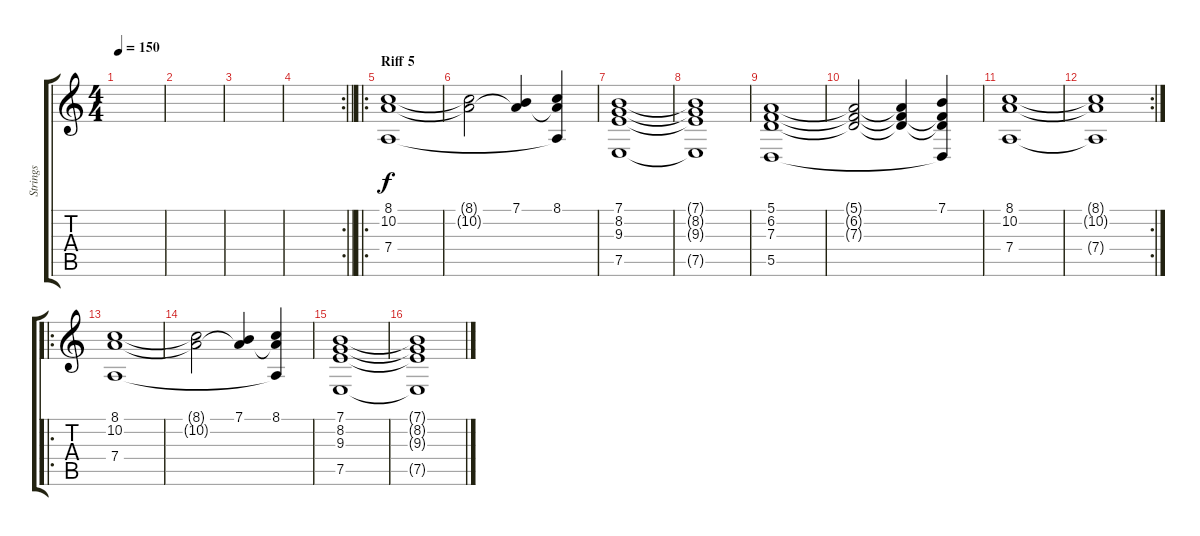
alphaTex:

\track ("Strings" "Strings") {instrument synthstrings2}
\staff {score tabs}
\tuning (E4 B3 G3 D3 A2 E2) {hide}
\ts (4 4)
\tempo 150
\clef g2
\ks c
|
|
|
\rc 2
\barLineRight lightlight
|
\ro
\section ("" "Riff 5")
(8.1 10.2 7.4).1 |
(8.1{t} 10.2{t}).2 (7.1 10.2{t}).4 (8.1 10.2{t} 7.4{t}).4 |
(7.1 8.2 9.3 7.5).1 |
(7.1{t} 8.2{t} 9.3{t} 7.5{t}).1 |
(5.1 6.2 7.3 5.5).1 |
(5.1{t} 6.2{t} 7.3{t}).2 (5.1{t} 6.2{t} 7.3{t}).4 (7.1 6.2{t} 7.3{t} 5.5{t}).4 |
(8.1 10.2 7.4).1 |
\rc 2
(8.1{t} 10.2{t} 7.4{t}).1 |
\ro
(8.1 10.2 7.4).1 |
(8.1{t} 10.2{t}).2 (7.1 10.2{t}).4 (8.1 10.2{t} 7.4{t}).4 |
(7.1 8.2 9.3 7.5).1 |
(7.1{t} 8.2{t} 9.3{t} 7.5{t}).1
